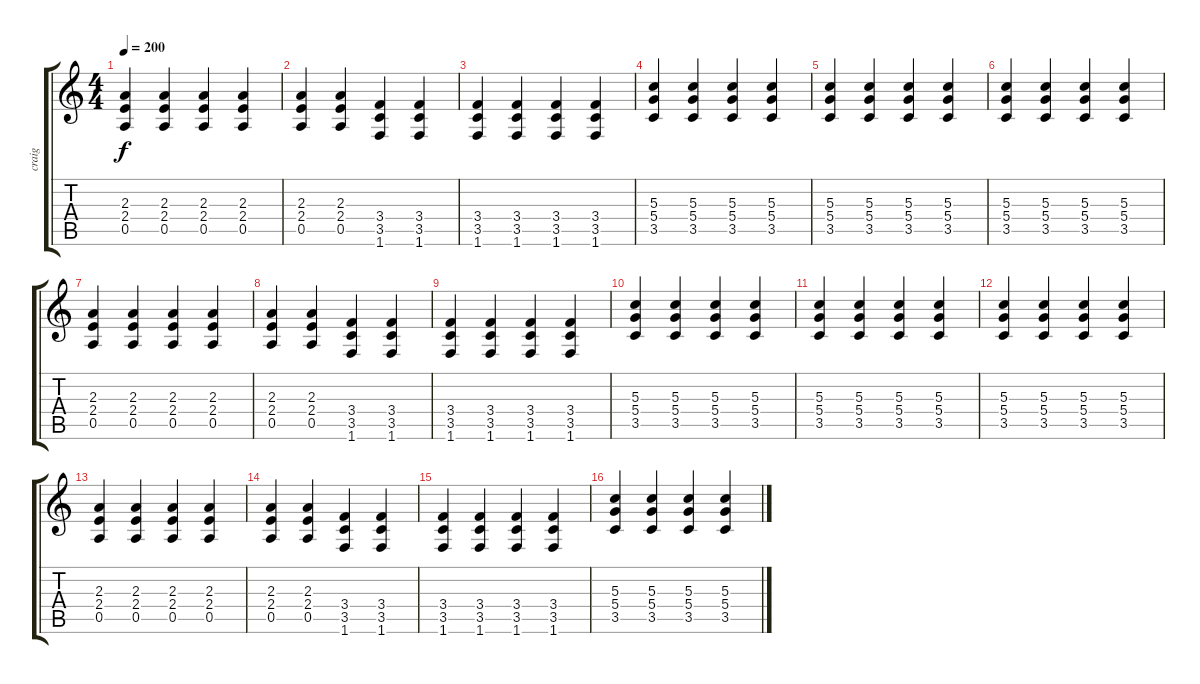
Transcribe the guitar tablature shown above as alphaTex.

\track ("craig" "craig") {mute instrument acousticguitarsteel}
\staff {score tabs}
\tuning (E4 B3 G3 D3 A2 E2) {hide}
\ts (4 4)
\tempo 200
\clef g2
\ks c
(2.3 2.4 0.5).4{dy f} (2.3 2.4 0.5).4 (2.3 2.4 0.5).4 (2.3 2.4 0.5).4 |
(2.3 2.4 0.5).4 (2.3 2.4 0.5).4 (3.4 3.5 1.6).4 (3.4 3.5 1.6).4 |
(3.4 3.5 1.6).4 (3.4 3.5 1.6).4 (3.4 3.5 1.6).4 (3.4 3.5 1.6).4 |
(5.3 5.4 3.5).4 (5.3 5.4 3.5).4 (5.3 5.4 3.5).4 (5.3 5.4 3.5).4 |
(5.3 5.4 3.5).4 (5.3 5.4 3.5).4 (5.3 5.4 3.5).4 (5.3 5.4 3.5).4 |
(5.3 5.4 3.5).4 (5.3 5.4 3.5).4 (5.3 5.4 3.5).4 (5.3 5.4 3.5).4 |
(2.3 2.4 0.5).4 (2.3 2.4 0.5).4 (2.3 2.4 0.5).4 (2.3 2.4 0.5).4 |
(2.3 2.4 0.5).4 (2.3 2.4 0.5).4 (3.4 3.5 1.6).4 (3.4 3.5 1.6).4 |
(3.4 3.5 1.6).4 (3.4 3.5 1.6).4 (3.4 3.5 1.6).4 (3.4 3.5 1.6).4 |
(5.3 5.4 3.5).4 (5.3 5.4 3.5).4 (5.3 5.4 3.5).4 (5.3 5.4 3.5).4 |
(5.3 5.4 3.5).4 (5.3 5.4 3.5).4 (5.3 5.4 3.5).4 (5.3 5.4 3.5).4 |
(5.3 5.4 3.5).4 (5.3 5.4 3.5).4 (5.3 5.4 3.5).4 (5.3 5.4 3.5).4 |
(2.3 2.4 0.5).4 (2.3 2.4 0.5).4 (2.3 2.4 0.5).4 (2.3 2.4 0.5).4 |
(2.3 2.4 0.5).4 (2.3 2.4 0.5).4 (3.4 3.5 1.6).4 (3.4 3.5 1.6).4 |
(3.4 3.5 1.6).4 (3.4 3.5 1.6).4 (3.4 3.5 1.6).4 (3.4 3.5 1.6).4 |
(5.3 5.4 3.5).4 (5.3 5.4 3.5).4 (5.3 5.4 3.5).4 (5.3 5.4 3.5).4
